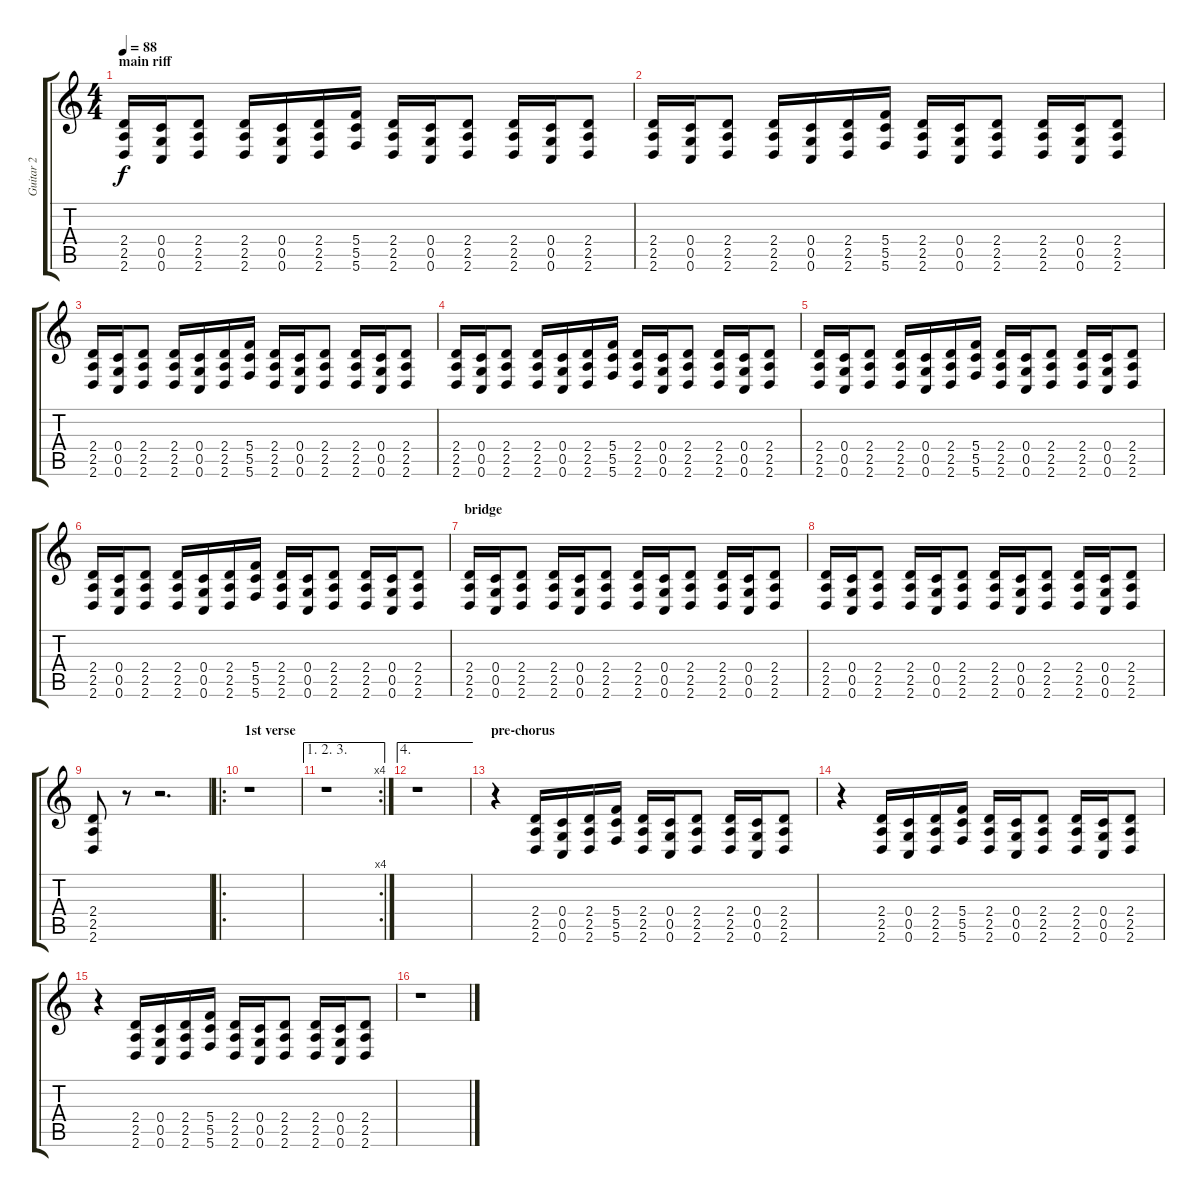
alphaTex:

\track ("Guitar 2" "Guitar 2") {instrument distortionguitar}
\staff {score tabs}
\tuning (D4 A3 F3 C3 G2 C2) {hide}
\ts (4 4)
\section ("" "main riff")
\tempo 88
\clef g2
\ks c
(2.4 2.5 2.6).16{dy f instrument distortionguitar} (0.4 0.5 0.6).16 (2.4 2.5 2.6).8 (2.4 2.5 2.6).16 (0.4 0.5 0.6).16 (2.4 2.5 2.6).16 (5.4 5.5 5.6).16 (2.4 2.5 2.6).16 (0.4 0.5 0.6).16 (2.4 2.5 2.6).8 (2.4 2.5 2.6).16 (0.4 0.5 0.6).16 (2.4 2.5 2.6).8 |
(2.4 2.5 2.6).16 (0.4 0.5 0.6).16 (2.4 2.5 2.6).8 (2.4 2.5 2.6).16 (0.4 0.5 0.6).16 (2.4 2.5 2.6).16 (5.4 5.5 5.6).16 (2.4 2.5 2.6).16 (0.4 0.5 0.6).16 (2.4 2.5 2.6).8 (2.4 2.5 2.6).16 (0.4 0.5 0.6).16 (2.4 2.5 2.6).8 |
(2.4 2.5 2.6).16 (0.4 0.5 0.6).16 (2.4 2.5 2.6).8 (2.4 2.5 2.6).16 (0.4 0.5 0.6).16 (2.4 2.5 2.6).16 (5.4 5.5 5.6).16 (2.4 2.5 2.6).16 (0.4 0.5 0.6).16 (2.4 2.5 2.6).8 (2.4 2.5 2.6).16 (0.4 0.5 0.6).16 (2.4 2.5 2.6).8 |
(2.4 2.5 2.6).16 (0.4 0.5 0.6).16 (2.4 2.5 2.6).8 (2.4 2.5 2.6).16 (0.4 0.5 0.6).16 (2.4 2.5 2.6).16 (5.4 5.5 5.6).16 (2.4 2.5 2.6).16 (0.4 0.5 0.6).16 (2.4 2.5 2.6).8 (2.4 2.5 2.6).16 (0.4 0.5 0.6).16 (2.4 2.5 2.6).8 |
(2.4 2.5 2.6).16 (0.4 0.5 0.6).16 (2.4 2.5 2.6).8 (2.4 2.5 2.6).16 (0.4 0.5 0.6).16 (2.4 2.5 2.6).16 (5.4 5.5 5.6).16 (2.4 2.5 2.6).16 (0.4 0.5 0.6).16 (2.4 2.5 2.6).8 (2.4 2.5 2.6).16 (0.4 0.5 0.6).16 (2.4 2.5 2.6).8 |
(2.4 2.5 2.6).16 (0.4 0.5 0.6).16 (2.4 2.5 2.6).8 (2.4 2.5 2.6).16 (0.4 0.5 0.6).16 (2.4 2.5 2.6).16 (5.4 5.5 5.6).16 (2.4 2.5 2.6).16 (0.4 0.5 0.6).16 (2.4 2.5 2.6).8 (2.4 2.5 2.6).16 (0.4 0.5 0.6).16 (2.4 2.5 2.6).8 |
\section ("" "bridge")
(2.4 2.5 2.6).16 (0.4 0.5 0.6).16 (2.4 2.5 2.6).8 (2.4 2.5 2.6).16 (0.4 0.5 0.6).16 (2.4 2.5 2.6).8 (2.4 2.5 2.6).16 (0.4 0.5 0.6).16 (2.4 2.5 2.6).8 (2.4 2.5 2.6).16 (0.4 0.5 0.6).16 (2.4 2.5 2.6).8 |
(2.4 2.5 2.6).16 (0.4 0.5 0.6).16 (2.4 2.5 2.6).8 (2.4 2.5 2.6).16 (0.4 0.5 0.6).16 (2.4 2.5 2.6).8 (2.4 2.5 2.6).16 (0.4 0.5 0.6).16 (2.4 2.5 2.6).8 (2.4 2.5 2.6).16 (0.4 0.5 0.6).16 (2.4 2.5 2.6).8 |
(2.4 2.5 2.6).8 r.8 r.2{d} |
\ro
\section ("" "1st verse")
r.1 |
\ae (1 2 3)
\rc 4
r.1 |
\ae 4
r.1 |
\section ("" "pre-chorus")
r.4 (2.4 2.5 2.6).16 (0.4 0.5 0.6).16 (2.4 2.5 2.6).16 (5.4 5.5 5.6).16 (2.4 2.5 2.6).16 (0.4 0.5 0.6).16 (2.4 2.5 2.6).8 (2.4 2.5 2.6).16 (0.4 0.5 0.6).16 (2.4 2.5 2.6).8 |
r.4 (2.4 2.5 2.6).16 (0.4 0.5 0.6).16 (2.4 2.5 2.6).16 (5.4 5.5 5.6).16 (2.4 2.5 2.6).16 (0.4 0.5 0.6).16 (2.4 2.5 2.6).8 (2.4 2.5 2.6).16 (0.4 0.5 0.6).16 (2.4 2.5 2.6).8 |
r.4 (2.4 2.5 2.6).16 (0.4 0.5 0.6).16 (2.4 2.5 2.6).16 (5.4 5.5 5.6).16 (2.4 2.5 2.6).16 (0.4 0.5 0.6).16 (2.4 2.5 2.6).8 (2.4 2.5 2.6).16 (0.4 0.5 0.6).16 (2.4 2.5 2.6).8 |
r.1
